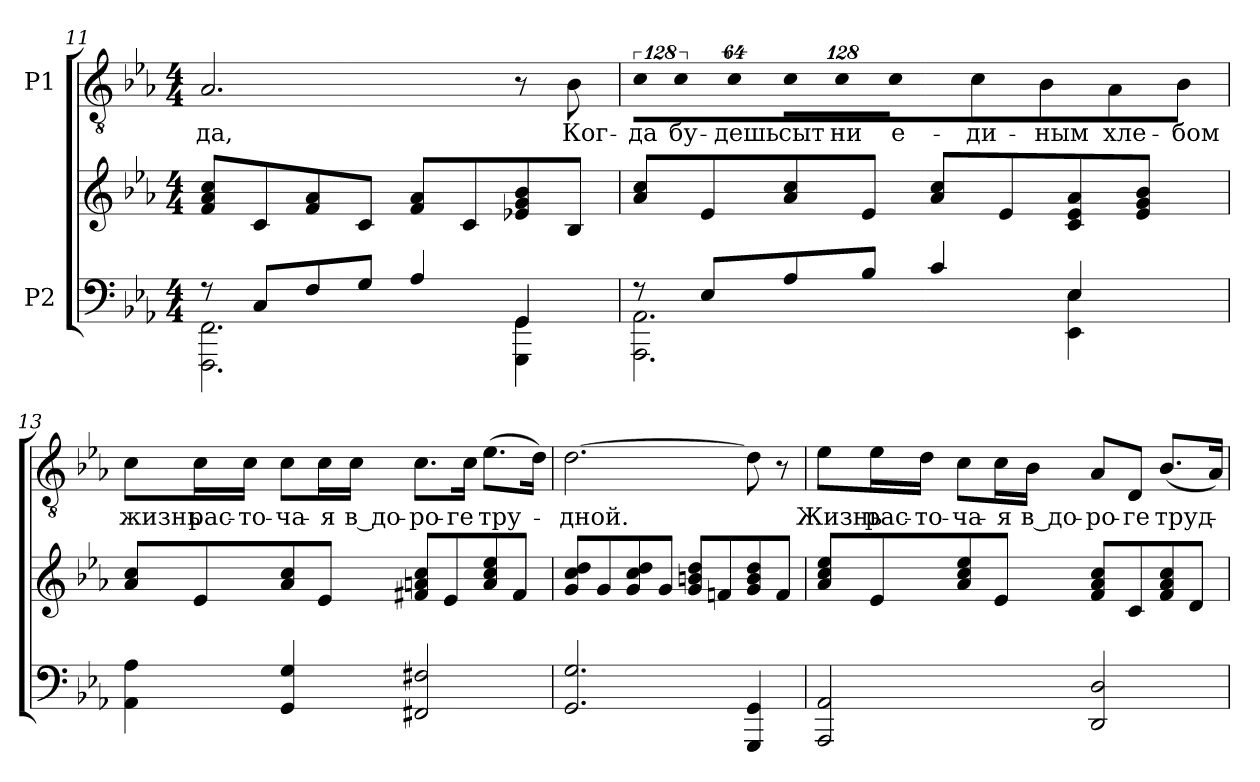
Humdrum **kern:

**kern	**kern	**kern	**text
*part2	*part2	*part1	*part1
*staff3	*staff2	*staff1	*staff1
*I"P2	*	*I"P1	*
*clefF4	*clefG2	*clefGv2	*
*	*	*ITrd7c12	*
*k[b-e-a-]	*k[b-e-a-]	*k[b-e-a-]	*
*c:	*c:	*c:	*
*M4/4	*M4/4	*M4/4	*
=11	=11	=11	=11
*^	*	*	*
!	!	!	!	!LO:LY:b:color=#000000
8r	2.FFFi\ 2.FFi	8fi/ 8a-i 8cciL	2.AA-i/	-да,
8Ci/L	.	8ci/	.	.
8Fi/	.	8fi/ 8a-i	.	.
8Gi/J	.	8ci/J	.	.
4A-i/	.	8fi/ 8a-iL	.	.
.	.	8ci/	.	.
4GGi/	4GGGi\ 4GGi	8e-Xi/ 8gi 8b-i	8r	.
!	!	!	!	!LO:LY:b:color=#000000
.	.	8B-i/J	8BB-i\	Ког-
!!LO:LB:g=z
=12	=12	=12	=12	=12
!	!	!	!LO:N:vis=8	!
!	!	!	!	!LO:LY:b:color=#000000
8r	2.AAA-i\ 2.AA-i	8a-i/ 8cciL	1024%85Ci\L	-да
!	!	!	!LO:N:vis=8	!
!	!	!	!	!LO:LY:b:color=#000000
.	.	.	1024%85Ci\	бу-
8E-i/L	.	8e-i/	.	.
!	!	!	!LO:N:vis=8	!
!	!	!	!	!LO:LY:b:color=#000000
.	.	.	512%43Ci\J	-дешь
!	!	!	!LO:N:vis=8	!
!	!	!	!	!LO:LY:b:color=#000000
8A-i/	.	8a-i/ 8cci	1024%85Ci\L	сыт
!	!	!	!LO:N:vis=8	!
!	!	!	!	!LO:LY:b:color=#000000
.	.	.	1024%85Ci\	ни
8B-i/J	.	8e-i/J	.	.
!	!	!	!LO:N:vis=8	!
!	!	!	!	!LO:LY:b:color=#000000
.	.	.	512%43Ci\J	е-
!	!	!	!	!LO:LY:b:color=#000000
4ci/	.	8a-i/ 8cciL	8Ci\L	-ди-
!	!	!	!	!LO:LY:b:color=#000000
.	.	8e-i/	8BB-i\	-ным
!	!	!	!	!LO:LY:b:color=#000000
4E-i/	4EE-i\ 4E-i	8ci/ 8e-i 8a-i	8AA-i\	хле-
!	!	!	!	!LO:LY:b:color=#000000
.	.	8e-i/ 8gi 8b-iJ	8BB-i\J	-бом
*v	*v	*	*	*
=13	=13	=13	=13
!	!	!	!LO:LY:b:color=#000000
4AA-i\ 4A-i	8a-i/ 8cciL	8Ci\L	жизнь
!	!	!	!LO:LY:b:color=#000000
.	8e-i/	16Ci\L	рас-
!	!	!	!LO:LY:b:color=#000000
.	.	16Ci\JJ	-то-
!	!	!	!LO:LY:b:color=#000000
4GGi/ 4Gi	8a-i/ 8cci	8Ci\L	-ча-
!	!	!	!LO:LY:b:color=#000000
.	8e-i/J	16Ci\L	-я
!	!	!	!LO:LY:b:color=#000000
.	.	16Ci\JJ	в до-
!	!	!	!LO:LY:b:color=#000000
2FF#Xi/ 2F#Xi	8f#Xi/ 8ani 8cciL	8.Ci\L	-ро-
.	8e-i/	.	.
!	!	!	!LO:LY:b:color=#000000
.	.	16Ci\Jk	-ге
!	!	!	!LO:LY:b:color=#000000
.	8ai/ 8cci 8ee-i	(8.E-i\L	тру-
.	8f#i/J	.	.
.	.	16Di\Jk)	.
=14	=14	=14	=14
!	!	!	!LO:LY:b:color=#000000
2.GGi/ 2.Gi	8gi/ 8cci 8ddiL	[>2.Di\	-дной.
.	8gi/	.	.
.	8gi/ 8cci 8ddi	.	.
.	8gi/J	.	.
.	8gi/ 8bni 8ddiL	.	.
.	8fni/	.	.
4GGGi/ 4GGi	8gi/ 8bi 8ddi	8Di\]	.
.	8fi/J	8r	.
!!LO:LB:g=z
=15	=15	=15	=15
!	!	!	!LO:LY:b:color=#000000
2AAA-i/ 2AA-i	8a-i/ 8cci 8ee-iL	8E-i\L	Жизнь
!	!	!	!LO:LY:b:color=#000000
.	8e-i/	16E-i\L	рас-
!	!	!	!LO:LY:b:color=#000000
.	.	16Di\JJ	-то-
!	!	!	!LO:LY:b:color=#000000
.	8a-i/ 8cci 8ee-i	8Ci\L	-ча-
!	!	!	!LO:LY:b:color=#000000
.	8e-i/J	16Ci\L	-я
!	!	!	!LO:LY:b:color=#000000
.	.	16BB-i\JJ	в до-
!	!	!	!LO:LY:b:color=#000000
2DDi/ 2Di	8fi/ 8a-i 8cciL	8AA-i/L	-ро-
!	!	!	!LO:LY:b:color=#000000
.	8ci/	8DDi/J	-ге
!	!	!	!LO:LY:b:color=#000000
.	8fi/ 8a-i 8cci	(8.BB-i/L	труд-
.	8di/J	.	.
.	.	16AA-i/Jk)	.
=	=	=	=
*-	*-	*-	*-
